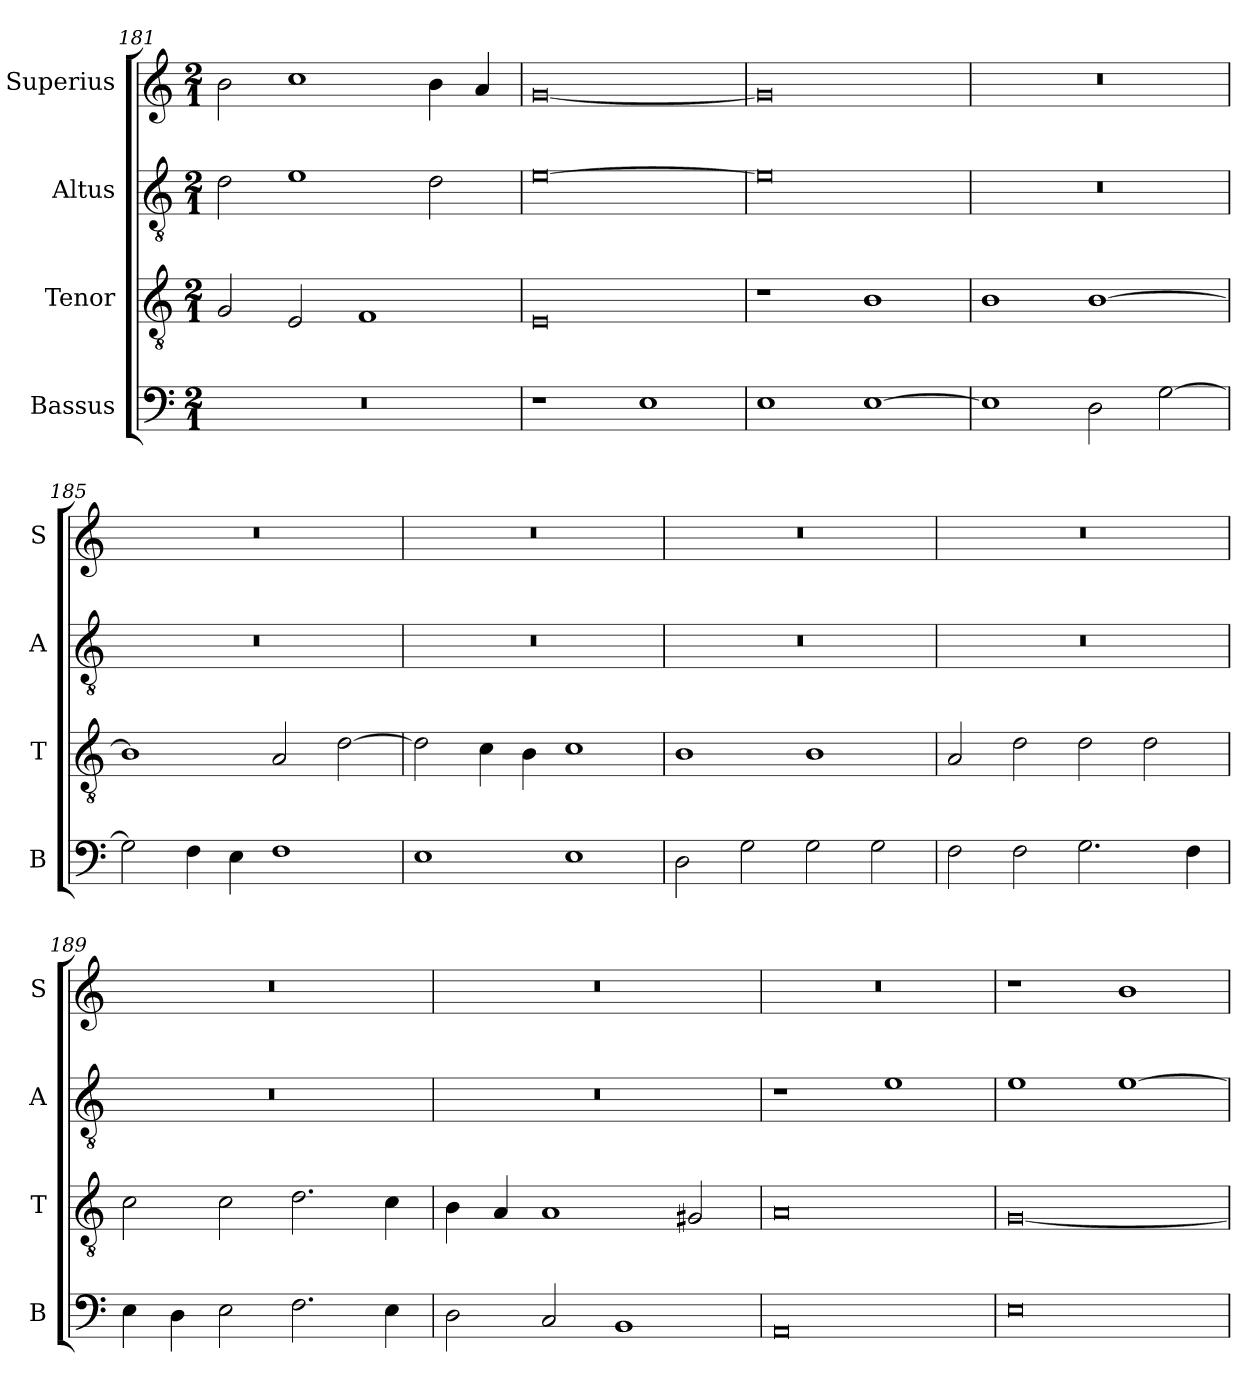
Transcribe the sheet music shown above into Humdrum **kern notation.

**kern	**kern	**kern	**kern
*part4	*part3	*part2	*part1
*staff4	*staff3	*staff2	*staff1
*I"Bassus	*I"Tenor	*I"Altus	*I"Superius
*I'B	*I'T	*I'A	*I'S
*clefF4	*clefGv2	*clefGv2	*clefG2
*k[]	*k[]	*k[]	*k[]
*M2/1	*M2/1	*M2/1	*M2/1
=181	=181	=181	=181
0r	2G/	2d\	2b\
.	2E/	1e	1cc
.	1F	.	.
.	.	2d\	4b\
.	.	.	4a/
=182	=182	=182	=182
1r	0E	[0e	[0g
1E	.	.	.
=183	=183	=183	=183
1E	1r	0e]	0g]
[1E	1B	.	.
=184	=184	=184	=184
1E]	1B	0r	0r
2D\	[1B	.	.
[2G\	.	.	.
=185	=185	=185	=185
2G\]	1B]	0r	0r
4F\	.	.	.
4E\	.	.	.
1F	2A/	.	.
.	[2d\	.	.
=186	=186	=186	=186
1E	2d\]	0r	0r
.	4c\	.	.
.	4B\	.	.
1E	1c	.	.
=187	=187	=187	=187
2D\	1B	0r	0r
2G\	.	.	.
2G\	1B	.	.
2G\	.	.	.
=188	=188	=188	=188
2F\	2A/	0r	0r
2F\	2d\	.	.
2.G\	2d\	.	.
.	2d\	.	.
4F\	.	.	.
=189	=189	=189	=189
4E\	2c\	0r	0r
4D\	.	.	.
2E\	2c\	.	.
2.F\	2.d\	.	.
4E\	4c\	.	.
=190	=190	=190	=190
2D\	4B\	0r	0r
.	4A/	.	.
2C/	1A	.	.
1BB	.	.	.
.	2G#X/	.	.
=191	=191	=191	=191
0AA	0A	1r	0r
.	.	1e	.
=192	=192	=192	=192
0E	[0G	1e	1r
.	.	[1e	1b
=	=	=	=
*-	*-	*-	*-
